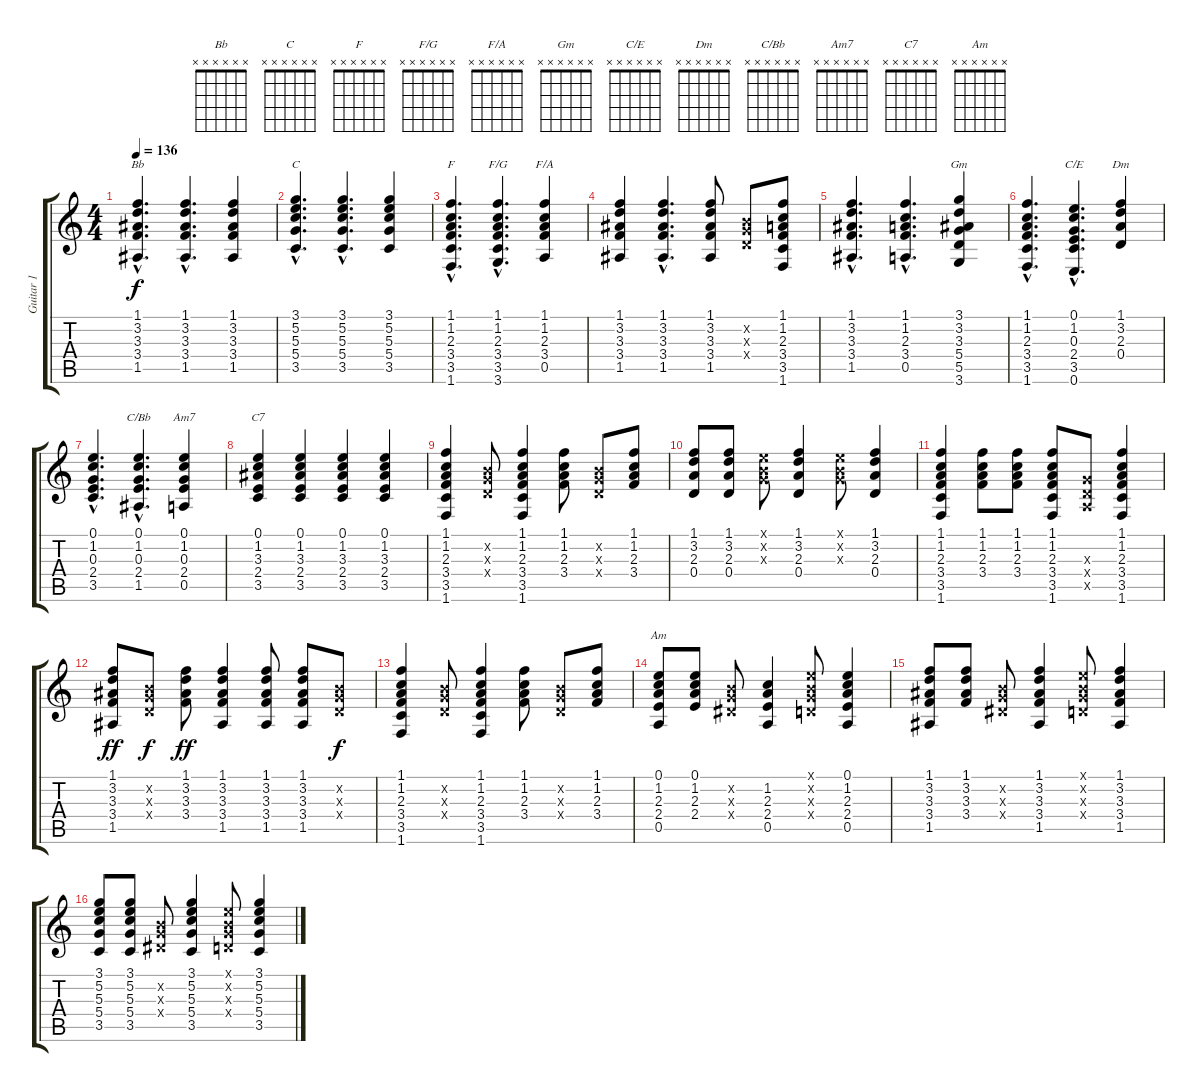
\track ("Guitar 1" "Guitar 1") {instrument acousticguitarsteel}
\staff {score tabs}
\tuning (E4 B3 G3 D3 A2 E2) {hide}
\chord ("Bb" x x x x x x) {firstfret 0}
\chord ("C" x x x x x x) {firstfret 0}
\chord ("F" x x x x x x) {firstfret 0}
\chord ("F/G" x x x x x x) {firstfret 0}
\chord ("F/A" x x x x x x) {firstfret 0}
\chord ("Gm" x x x x x x) {firstfret 0}
\chord ("C/E" x x x x x x) {firstfret 0}
\chord ("Dm" x x x x x x) {firstfret 0}
\chord ("C/Bb" x x x x x x) {firstfret 0}
\chord ("Am7" x x x x x x) {firstfret 0}
\chord ("C7" x x x x x x) {firstfret 0}
\chord ("Am" x x x x x x) {firstfret 0}
\ts (4 4)
\tempo 136
\clef g2
\ks c
(1.1{hac} 3.2{hac} 3.3{hac} 3.4{hac} 1.5{hac}).4{d ch "Bb" dy f} (1.1{hac} 3.2{hac} 3.3{hac} 3.4{hac} 1.5{hac}).4{d} (1.1 3.2 3.3 3.4 1.5).4 |
(3.1{hac} 5.2{hac} 5.3{hac} 5.4{hac} 3.5{hac}).4{d ch "C"} (3.1{hac} 5.2{hac} 5.3{hac} 5.4{hac} 3.5{hac}).4{d} (3.1 5.2 5.3 5.4 3.5).4 |
(1.1{hac} 1.2{hac} 2.3{hac} 3.4{hac} 3.5{hac} 1.6{hac}).4{d ch "F"} (1.1{hac} 1.2{hac} 2.3{hac} 3.4{hac} 3.5{hac} 3.6{hac}).4{d ch "F/G"} (1.1 1.2 2.3 3.4 0.5).4{ch "F/A"} |
(1.1 3.2 3.3 3.4 1.5).4 (1.1{hac} 3.2{hac} 3.3{hac} 3.4{hac} 1.5{hac}).4{d} (1.1 3.2 3.3 3.4 1.5).8 (0.2{x} 0.3{x} 0.4{x}).8 (1.1 1.2 2.3 3.4 3.5 1.6).8 |
(1.1{hac} 3.2{hac} 3.3{hac} 3.4{hac} 1.5{hac}).4{d} (1.1{hac} 1.2{hac} 2.3{hac} 3.4{hac} 0.5{hac}).4{d} (3.1 3.2 3.3 5.4 5.5 3.6).4{ch "Gm"} |
(1.1{hac} 1.2{hac} 2.3{hac} 3.4{hac} 3.5{hac} 1.6{hac}).4{d} (0.1{hac} 1.2{hac} 0.3{hac} 2.4{hac} 3.5{hac} 0.6{hac}).4{d ch "C/E"} (1.1 3.2 2.3 0.4).4{ch "Dm"} |
(0.1{hac} 1.2{hac} 0.3{hac} 2.4{hac} 3.5{hac}).4{d} (0.1{hac} 1.2{hac} 0.3{hac} 2.4{hac} 1.5{hac}).4{d ch "C/Bb"} (0.1 1.2 0.3 2.4 0.5).4{ch "Am7"} |
(0.1 1.2 3.3 2.4 3.5).4{ch "C7"} (0.1 1.2 3.3 2.4 3.5).4 (0.1 1.2 3.3 2.4 3.5).4 (0.1 1.2 3.3 2.4 3.5).4 |
(1.1 1.2 2.3 3.4 3.5 1.6).4 (0.2{x} 0.3{x} 0.4{x}).8 (1.1 1.2 2.3 3.4 3.5 1.6).4 (1.1 1.2 2.3 3.4).8 (0.2{x} 0.3{x} 0.4{x}).8 (1.1 1.2 2.3 3.4).8 |
(1.1 3.2 2.3 0.4).8 (1.1 3.2 2.3 0.4).8 (0.1{x} 0.2{x} 0.3{x}).8 (1.1 3.2 2.3 0.4).4 (0.1{x} 0.2{x} 0.3{x}).8 (1.1 3.2 2.3 0.4).4 |
(1.1 1.2 2.3 3.4 3.5 1.6).4 (1.1 1.2 2.3 3.4).8 (1.1 1.2 2.3 3.4).8 (1.1 1.2 2.3 3.4 3.5 1.6).8 (0.3{x} 0.4{x} 0.5{x}).8 (1.1 1.2 2.3 3.4 3.5 1.6).4 |
(1.1 3.2 3.3 3.4 1.5).8{dy ff} (0.2{x} 0.3{x} 0.4{x}).8{dy f} (1.1 3.2 3.3 3.4).8{dy ff} (1.1 3.2 3.3 3.4 1.5).4 (1.1 3.2 3.3 3.4 1.5).8 (1.1 3.2 3.3 3.4 1.5).8 (0.2{x} 0.3{x} 0.4{x}).8{dy f} |
(1.1 1.2 2.3 3.4 3.5 1.6).4 (0.2{x} 0.3{x} 0.4{x}).8 (1.1 1.2 2.3 3.4 3.5 1.6).4 (1.1 1.2 2.3 3.4).8 (0.2{x} 0.3{x} 0.4{x}).8 (1.1 1.2 2.3 3.4).8 |
(0.1 1.2 2.3 2.4 0.5).8{ch "Am"} (0.1 1.2 2.3 2.4).8 (0.2{x} 0.3{x} 1.4{x}).8 (1.2 2.3 2.4 0.5).4 (0.1{x} 0.2{x} 0.3{x} 0.4{x}).8 (0.1 1.2 2.3 2.4 0.5).4 |
(1.1 3.2 3.3 3.4 1.5).8 (1.1 3.2 3.3 3.4).8 (0.2{x} 0.3{x} 1.4{x}).8 (1.1 3.2 3.3 3.4 1.5).4 (0.1{x} 0.2{x} 0.3{x} 0.4{x}).8 (1.1 3.2 3.3 3.4 1.5).4 |
(3.1 5.2 5.3 5.4 3.5).8 (3.1 5.2 5.3 5.4 3.5).8 (0.2{x} 0.3{x} 1.4{x}).8 (3.1 5.2 5.3 5.4 3.5).4 (0.1{x} 0.2{x} 0.3{x} 0.4{x}).8 (3.1 5.2 5.3 5.4 3.5).4
